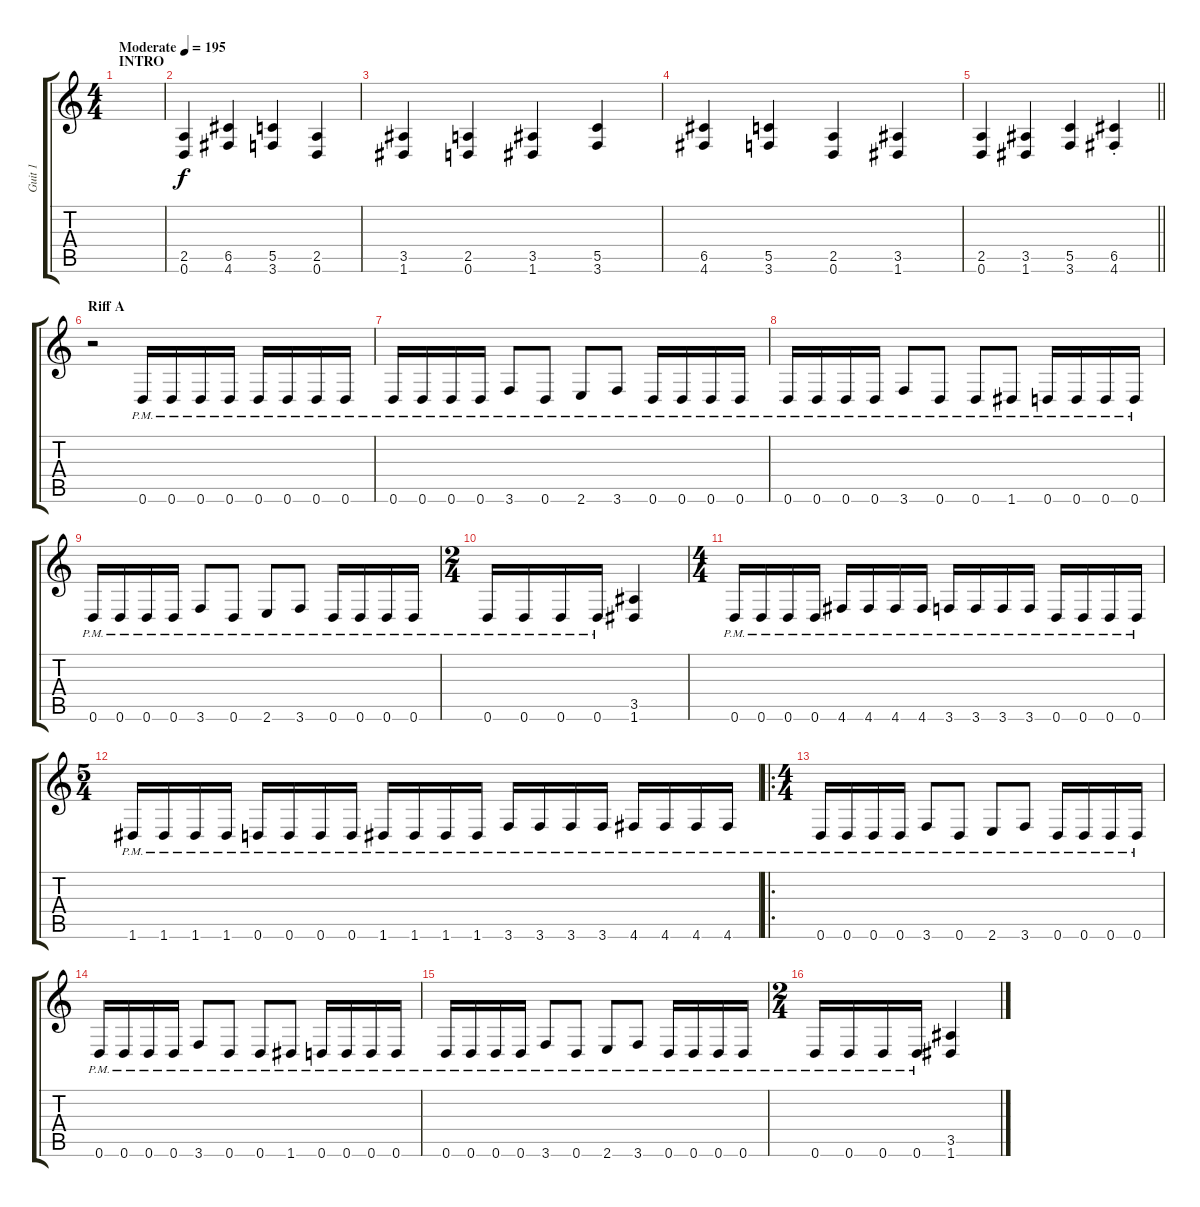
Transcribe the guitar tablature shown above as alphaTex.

\track ("Guit 1" "Guit 1") {instrument distortionguitar}
\staff {score tabs}
\tuning (D4 A3 F3 C3 G2 D2) {hide}
\ts (4 4)
\section ("" "INTRO")
\tempo (195 "Moderate")
\clef g2
\ks c
|
(2.5 0.6).4 (6.5 4.6).4 (5.5 3.6).4 (2.5 0.6).4 |
(3.5 1.6).4 (2.5 0.6).4 (3.5 1.6).4 (5.5 3.6).4 |
(6.5 4.6).4 (5.5 3.6).4 (2.5 0.6).4 (3.5 1.6).4 |
\barLineRight lightlight
(2.5 0.6).4 (3.5 1.6).4 (5.5 3.6).4 (6.5{st} 4.6{st}).4 |
\section ("" "Riff A")
r.2 0.6{pm}.16 0.6{pm}.16 0.6{pm}.16 0.6{pm}.16 0.6{pm}.16 0.6{pm}.16 0.6{pm}.16 0.6{pm}.16 |
0.6{pm}.16 0.6{pm}.16 0.6{pm}.16 0.6{pm}.16 3.6{pm}.8 0.6{pm}.8 2.6{pm}.8 3.6{pm}.8 0.6{pm}.16 0.6{pm}.16 0.6{pm}.16 0.6{pm}.16 |
0.6{pm}.16 0.6{pm}.16 0.6{pm}.16 0.6{pm}.16 3.6{pm}.8 0.6{pm}.8 0.6{pm}.8 1.6{pm}.8 0.6{pm}.16 0.6{pm}.16 0.6{pm}.16 0.6{pm}.16 |
0.6{pm}.16 0.6{pm}.16 0.6{pm}.16 0.6{pm}.16 3.6{pm}.8 0.6{pm}.8 2.6{pm}.8 3.6{pm}.8 0.6{pm}.16 0.6{pm}.16 0.6{pm}.16 0.6{pm}.16 |
\ts (2 4)
0.6{pm}.16 0.6{pm}.16 0.6{pm}.16 0.6{pm}.16 (3.5 1.6).4 |
\ts (4 4)
0.6{pm}.16 0.6{pm}.16 0.6{pm}.16 0.6{pm}.16 4.6{pm}.16 4.6{pm}.16 4.6{pm}.16 4.6{pm}.16 3.6{pm}.16 3.6{pm}.16 3.6{pm}.16 3.6{pm}.16 0.6{pm}.16 0.6{pm}.16 0.6{pm}.16 0.6{pm}.16 |
\ts (5 4)
1.6{pm}.16 1.6{pm}.16 1.6{pm}.16 1.6{pm}.16 0.6{pm}.16 0.6{pm}.16 0.6{pm}.16 0.6{pm}.16 1.6{pm}.16 1.6{pm}.16 1.6{pm}.16 1.6{pm}.16 3.6{pm}.16 3.6{pm}.16 3.6{pm}.16 3.6{pm}.16 4.6{pm}.16 4.6{pm}.16 4.6{pm}.16 4.6{pm}.16 |
\ro
\ts (4 4)
0.6{pm}.16 0.6{pm}.16 0.6{pm}.16 0.6{pm}.16 3.6{pm}.8 0.6{pm}.8 2.6{pm}.8 3.6{pm}.8 0.6{pm}.16 0.6{pm}.16 0.6{pm}.16 0.6{pm}.16 |
0.6{pm}.16 0.6{pm}.16 0.6{pm}.16 0.6{pm}.16 3.6{pm}.8 0.6{pm}.8 0.6{pm}.8 1.6{pm}.8 0.6{pm}.16 0.6{pm}.16 0.6{pm}.16 0.6{pm}.16 |
0.6{pm}.16 0.6{pm}.16 0.6{pm}.16 0.6{pm}.16 3.6{pm}.8 0.6{pm}.8 2.6{pm}.8 3.6{pm}.8 0.6{pm}.16 0.6{pm}.16 0.6{pm}.16 0.6{pm}.16 |
\ts (2 4)
0.6{pm}.16 0.6{pm}.16 0.6{pm}.16 0.6{pm}.16 (3.5 1.6).4
